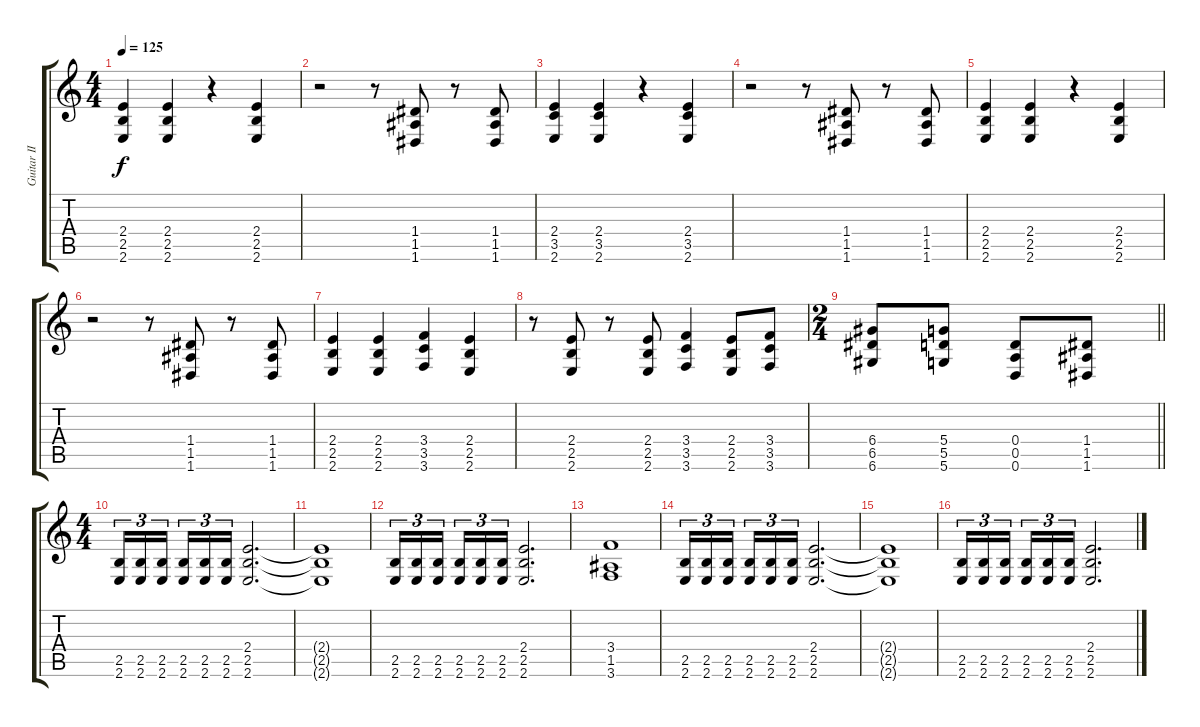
\track ("Guitar II" "Guitar II") {instrument distortionguitar}
\staff {score tabs}
\tuning (D4 A3 F3 D3 A2 D2) {hide}
\ts (4 4)
\tempo 125
\clef g2
\ks c
(2.4 2.5 2.6).4{dy f} (2.4 2.5 2.6).4 r.4 (2.4 2.5 2.6).4 |
r.2 r.8 (1.4 1.5 1.6).8 r.8 (1.4 1.5 1.6).8 |
(2.4 3.5 2.6).4 (2.4 3.5 2.6).4 r.4 (2.4 3.5 2.6).4 |
r.2 r.8 (1.4 1.5 1.6).8 r.8 (1.4 1.5 1.6).8 |
(2.4 2.5 2.6).4 (2.4 2.5 2.6).4 r.4 (2.4 2.5 2.6).4 |
r.2 r.8 (1.4 1.5 1.6).8 r.8 (1.4 1.5 1.6).8 |
(2.4 2.5 2.6).4 (2.4 2.5 2.6).4 (3.4 3.5 3.6).4 (2.4 2.5 2.6).4 |
r.8 (2.4 2.5 2.6).8 r.8 (2.4 2.5 2.6).8 (3.4 3.5 3.6).4 (2.4 2.5 2.6).8 (3.4 3.5 3.6).8 |
\ts (2 4)
\barLineRight lightlight
(6.4 6.5 6.6).8 (5.4 5.5 5.6).8 (0.4 0.5 0.6).8 (1.4 1.5 1.6).8 |
\ts (4 4)
(2.5 2.6).16{tu (3 2)} (2.5 2.6).16{tu (3 2)} (2.5 2.6).16{tu (3 2) beam splitsecondary} (2.5 2.6).16{tu (3 2)} (2.5 2.6).16{tu (3 2)} (2.5 2.6).16{tu (3 2)} (2.4 2.5 2.6).2{d} |
(2.4{t} 2.5{t} 2.6{t}).1 |
(2.5 2.6).16{tu (3 2)} (2.5 2.6).16{tu (3 2)} (2.5 2.6).16{tu (3 2) beam splitsecondary} (2.5 2.6).16{tu (3 2)} (2.5 2.6).16{tu (3 2)} (2.5 2.6).16{tu (3 2)} (2.4 2.5 2.6).2{d} |
(3.4 1.5 3.6).1 |
(2.5 2.6).16{tu (3 2)} (2.5 2.6).16{tu (3 2)} (2.5 2.6).16{tu (3 2) beam splitsecondary} (2.5 2.6).16{tu (3 2)} (2.5 2.6).16{tu (3 2)} (2.5 2.6).16{tu (3 2)} (2.4 2.5 2.6).2{d} |
(2.4{t} 2.5{t} 2.6{t}).1 |
(2.5 2.6).16{tu (3 2)} (2.5 2.6).16{tu (3 2)} (2.5 2.6).16{tu (3 2) beam splitsecondary} (2.5 2.6).16{tu (3 2)} (2.5 2.6).16{tu (3 2)} (2.5 2.6).16{tu (3 2)} (2.4 2.5 2.6).2{d}
